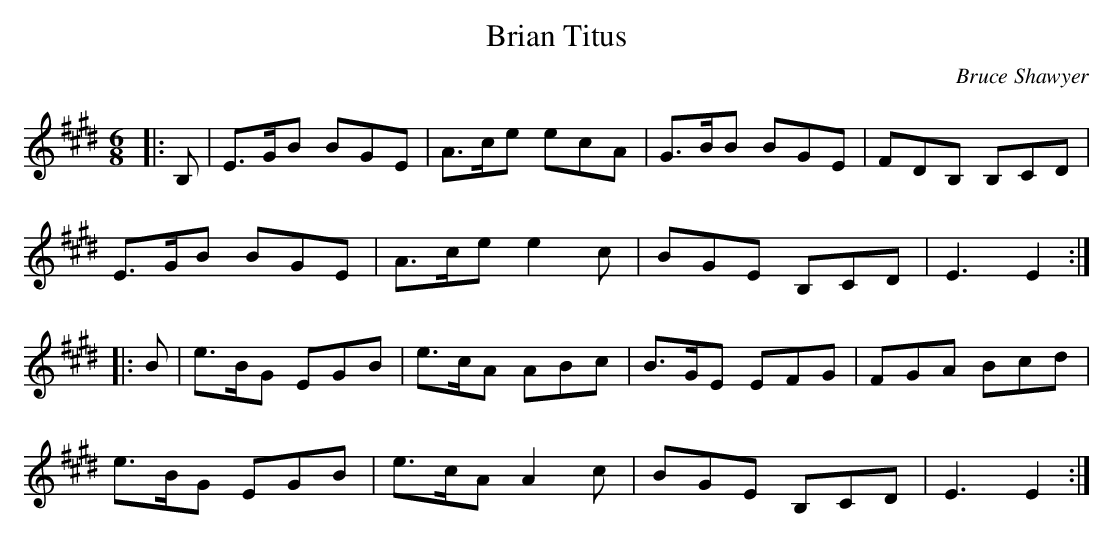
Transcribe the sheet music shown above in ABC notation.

X:1
T: Brian Titus
C:Bruce Shawyer
K:E
M:6/8
L:1/16
|:B,2|E3GB2 B2G2E2|A3ce2 e2c2A2|G3BB2 B2G2E2|F2D2B,2 B,2C2D2|
E3GB2 B2G2E2|A3ce2 e4c2|B2G2E2 B,2C2D2|E6 E4:|
|:B2|e3BG2 E2G2B2|e3cA2 A2B2c2|B3GE2 E2F2G2|F2G2A2 B2c2d2|
e3BG2 E2G2B2|e3cA2 A4c2|B2G2E2 B,2C2D2|E6 E4:|
